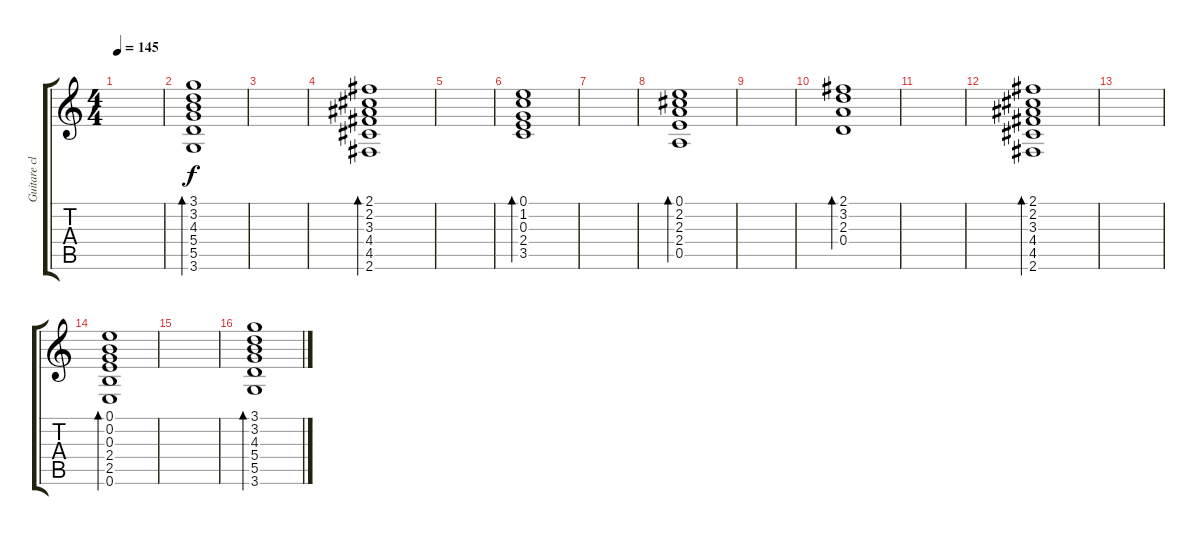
\track ("Guitare clean" "Guitare cl") {instrument electricguitarclean}
\staff {score tabs}
\tuning (E4 B3 G3 D3 A2 E2) {hide}
\ts (4 4)
\tempo 145
\clef g2
\ks c
|
(3.1 3.2 4.3 5.4 5.5 3.6).1{bd 480} |
|
(2.1 2.2 3.3 4.4 4.5 2.6).1{bd 480} |
|
(0.1 1.2 0.3 2.4 3.5).1{bd 480} |
|
(0.1 2.2 2.3 2.4 0.5).1{bd 480} |
|
(2.1 3.2 2.3 0.4).1{bd 480} |
|
(2.1 2.2 3.3 4.4 4.5 2.6).1{bd 480} |
|
(0.1 0.2 0.3 2.4 2.5 0.6).1{bd 480} |
|
(3.1 3.2 4.3 5.4 5.5 3.6).1{bd 480}
